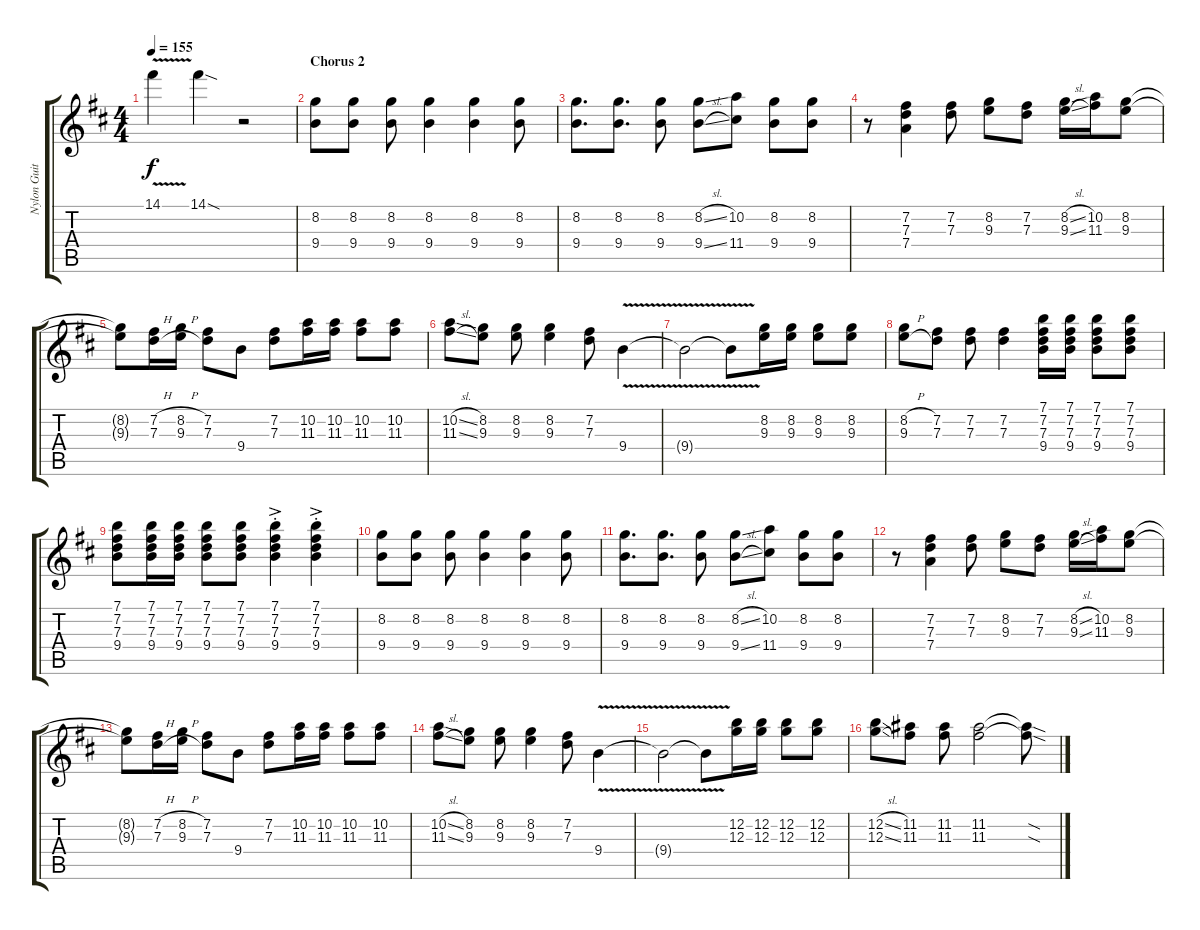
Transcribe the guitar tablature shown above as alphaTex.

\track ("Nylon Guitar" "Nylon Guit") {instrument acousticguitarnylon}
\staff {score tabs}
\tuning (E4 B3 G3 D3 A2 E2) {hide}
\ts (4 4)
\tempo 155
\clef g2
\ks bminor
14.1{v}.4{dy f} 14.1{sod}.4 r.2 |
\section ("" "Chorus 2")
(8.2 9.4).8 (8.2 9.4).8 (8.2 9.4).8 (8.2 9.4).4 (8.2 9.4).4 (8.2 9.4).8 |
(8.2 9.4).8{d} (8.2 9.4).8{d} (8.2 9.4).8 (8.2{sl} 9.4{sl}).8 (10.2 11.4).8 (8.2 9.4).8 (8.2 9.4).8 |
r.8 (7.2 7.3 7.4).4 (7.2 7.3).8 (8.2 9.3).8 (7.2 7.3).8 (8.2{sl} 9.3{sl}).16 (10.2 11.3).16 (8.2 9.3).8 |
(8.2{t} 9.3{t}).8 (7.2{h} 7.3{h}).16 (8.2{h} 9.3{h}).16 (7.2 7.3).8 9.4.8 (7.2 7.3).8 (10.2 11.3).16 (10.2 11.3).16 (10.2 11.3).8 (10.2 11.3).8 |
(10.2{sl} 11.3{sl}).8 (8.2 9.3).8 (8.2 9.3).8 (8.2 9.3).4 (7.2 7.3).8 9.4{v}.4 |
9.4{v t}.2 9.4{t}.8 (8.2 9.3).16 (8.2 9.3).16 (8.2 9.3).8 (8.2 9.3).8 |
(8.2{h} 9.3{h}).8 (7.2 7.3).8 (7.2 7.3).8 (7.2 7.3).4 (7.1 7.2 7.3 9.4).16 (7.1 7.2 7.3 9.4).16 (7.1 7.2 7.3 9.4).8 (7.1 7.2 7.3 9.4).8 |
(7.1 7.2 7.3 9.4).8 (7.1 7.2 7.3 9.4).16 (7.1 7.2 7.3 9.4).16 (7.1 7.2 7.3 9.4).8 (7.1 7.2 7.3 9.4).8 (7.1{ac st} 7.2{ac st} 7.3{ac st} 9.4{ac st}).4 (7.1{ac st} 7.2{ac st} 7.3{ac st} 9.4{ac st}).4 |
(8.2 9.4).8 (8.2 9.4).8 (8.2 9.4).8 (8.2 9.4).4 (8.2 9.4).4 (8.2 9.4).8 |
(8.2 9.4).8{d} (8.2 9.4).8{d} (8.2 9.4).8 (8.2{sl} 9.4{sl}).8 (10.2 11.4).8 (8.2 9.4).8 (8.2 9.4).8 |
r.8 (7.2 7.3 7.4).4 (7.2 7.3).8 (8.2 9.3).8 (7.2 7.3).8 (8.2{sl} 9.3{sl}).16 (10.2 11.3).16 (8.2 9.3).8 |
(8.2{t} 9.3{t}).8 (7.2{h} 7.3{h}).16 (8.2{h} 9.3{h}).16 (7.2 7.3).8 9.4.8 (7.2 7.3).8 (10.2 11.3).16 (10.2 11.3).16 (10.2 11.3).8 (10.2 11.3).8 |
(10.2{sl} 11.3{sl}).8 (8.2 9.3).8 (8.2 9.3).8 (8.2 9.3).4 (7.2 7.3).8 9.4{v}.4 |
9.4{v t}.2 9.4{t}.8 (12.2 12.3).16 (12.2 12.3).16 (12.2 12.3).8 (12.2 12.3).8 |
(12.2{sl} 12.3{sl}).8 (11.2 11.3).8 (11.2 11.3).8 (11.2 11.3).2 (11.2{sod t} 11.3{sod t}).8
